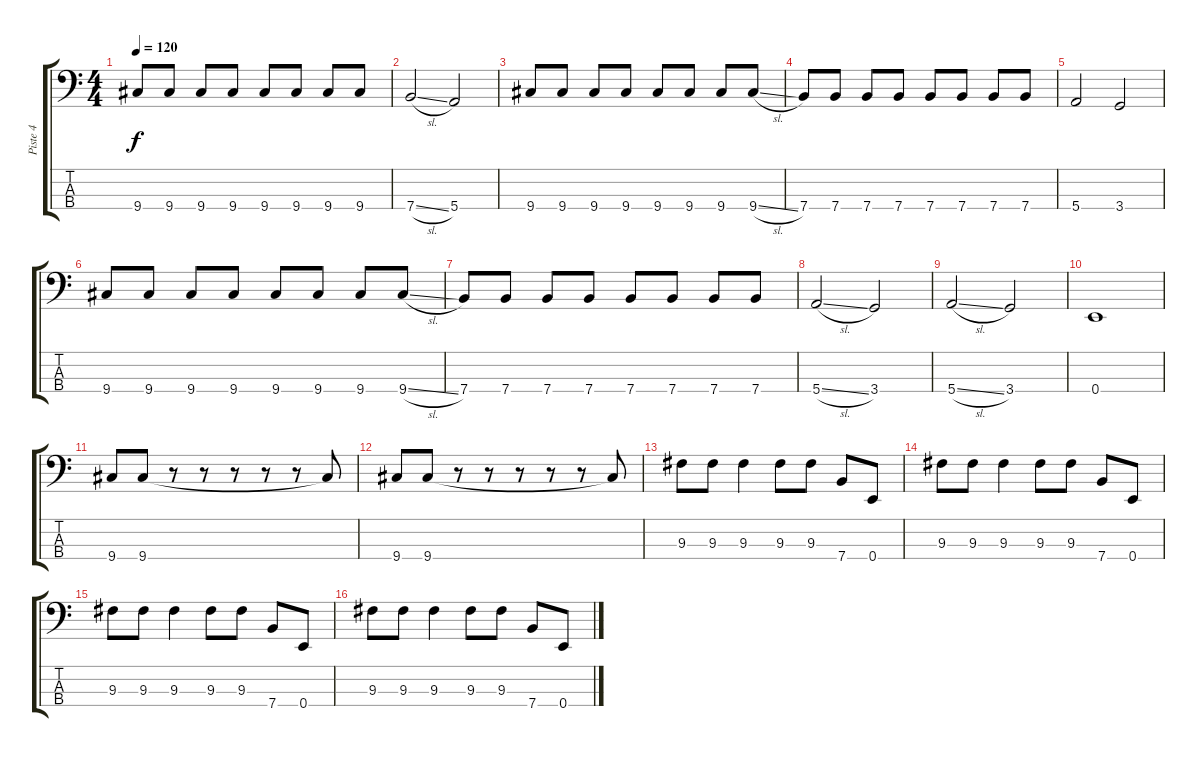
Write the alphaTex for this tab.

\track ("Piste 4" "Piste 4") {instrument electricbassfinger}
\staff {score tabs}
\tuning (G2 D2 A1 E1) {hide}
\ts (4 4)
\tempo 120
\clef f4
\ks c
9.4.8{dy f} 9.4.8 9.4.8 9.4.8 9.4.8 9.4.8 9.4.8 9.4.8 |
7.4{sl}.2 5.4.2 |
9.4.8 9.4.8 9.4.8 9.4.8 9.4.8 9.4.8 9.4.8 9.4{sl}.8 |
7.4.8 7.4.8 7.4.8 7.4.8 7.4.8 7.4.8 7.4.8 7.4.8 |
5.4.2 3.4.2 |
9.4.8 9.4.8 9.4.8 9.4.8 9.4.8 9.4.8 9.4.8 9.4{sl}.8 |
7.4.8 7.4.8 7.4.8 7.4.8 7.4.8 7.4.8 7.4.8 7.4.8 |
5.4{sl}.2 3.4.2 |
5.4{sl}.2 3.4.2 |
0.4.1 |
9.4.8 9.4.8 r.8 r.8 r.8 r.8 r.8 9.4{t}.8 |
9.4.8 9.4.8 r.8 r.8 r.8 r.8 r.8 9.4{t}.8 |
9.3.8 9.3.8 9.3.4 9.3.8 9.3.8 7.4.8 0.4.8 |
9.3.8 9.3.8 9.3.4 9.3.8 9.3.8 7.4.8 0.4.8 |
9.3.8 9.3.8 9.3.4 9.3.8 9.3.8 7.4.8 0.4.8 |
9.3.8 9.3.8 9.3.4 9.3.8 9.3.8 7.4.8 0.4.8
